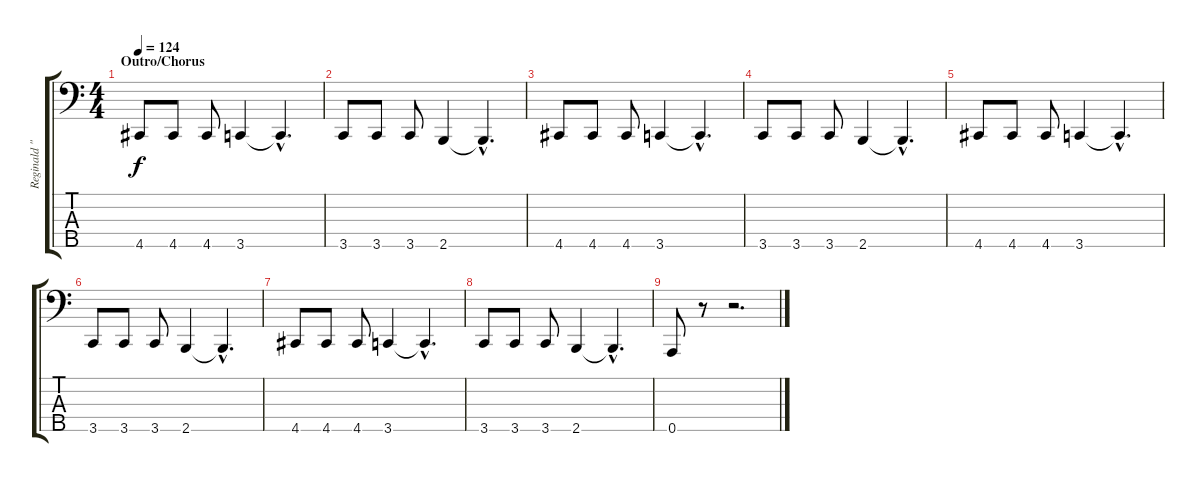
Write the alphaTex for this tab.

\track ("Reginald \"Fieldy\"Arvizu" "Reginald \"") {instrument electricbassfinger}
\staff {score tabs}
\tuning (F2 C2 G1 D1 A0) {hide}
\ts (4 4)
\section ("" "Outro/Chorus")
\tempo 124
\clef f4
\ks c
4.5.8{dy f} 4.5.8 4.5.8 3.5.4 3.5{hac t}.4{d} |
3.5.8 3.5.8 3.5.8 2.5.4 2.5{hac t}.4{d} |
4.5.8 4.5.8 4.5.8 3.5.4 3.5{hac t}.4{d} |
3.5.8 3.5.8 3.5.8 2.5.4 2.5{hac t}.4{d} |
4.5.8 4.5.8 4.5.8 3.5.4 3.5{hac t}.4{d} |
3.5.8 3.5.8 3.5.8 2.5.4 2.5{hac t}.4{d} |
4.5.8 4.5.8 4.5.8 3.5.4 3.5{hac t}.4{d} |
3.5.8 3.5.8 3.5.8 2.5.4 2.5{hac t}.4{d} |
0.5.8 r.8 r.2{d}
